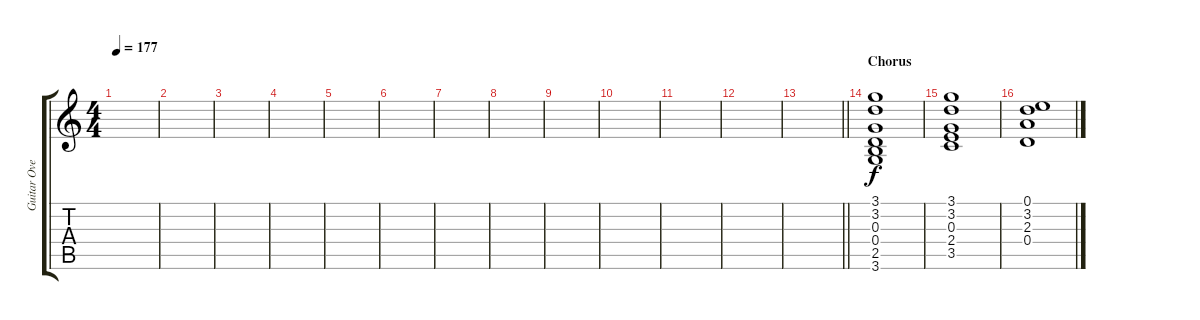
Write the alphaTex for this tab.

\track ("Guitar Overdrive" "Guitar Ove") {instrument overdrivenguitar}
\staff {score tabs}
\tuning (E4 B3 G3 D3 A2 E2) {hide}
\ts (4 4)
\tempo 177
\clef g2
\ks c
|
|
|
|
|
|
|
|
|
|
|
|
\barLineRight lightlight
|
\section ("" "Chorus")
(3.1 3.2 0.3 0.4 2.5 3.6).1 |
(3.1 3.2 0.3 2.4 3.5).1 |
(0.1 3.2 2.3 0.4).1
